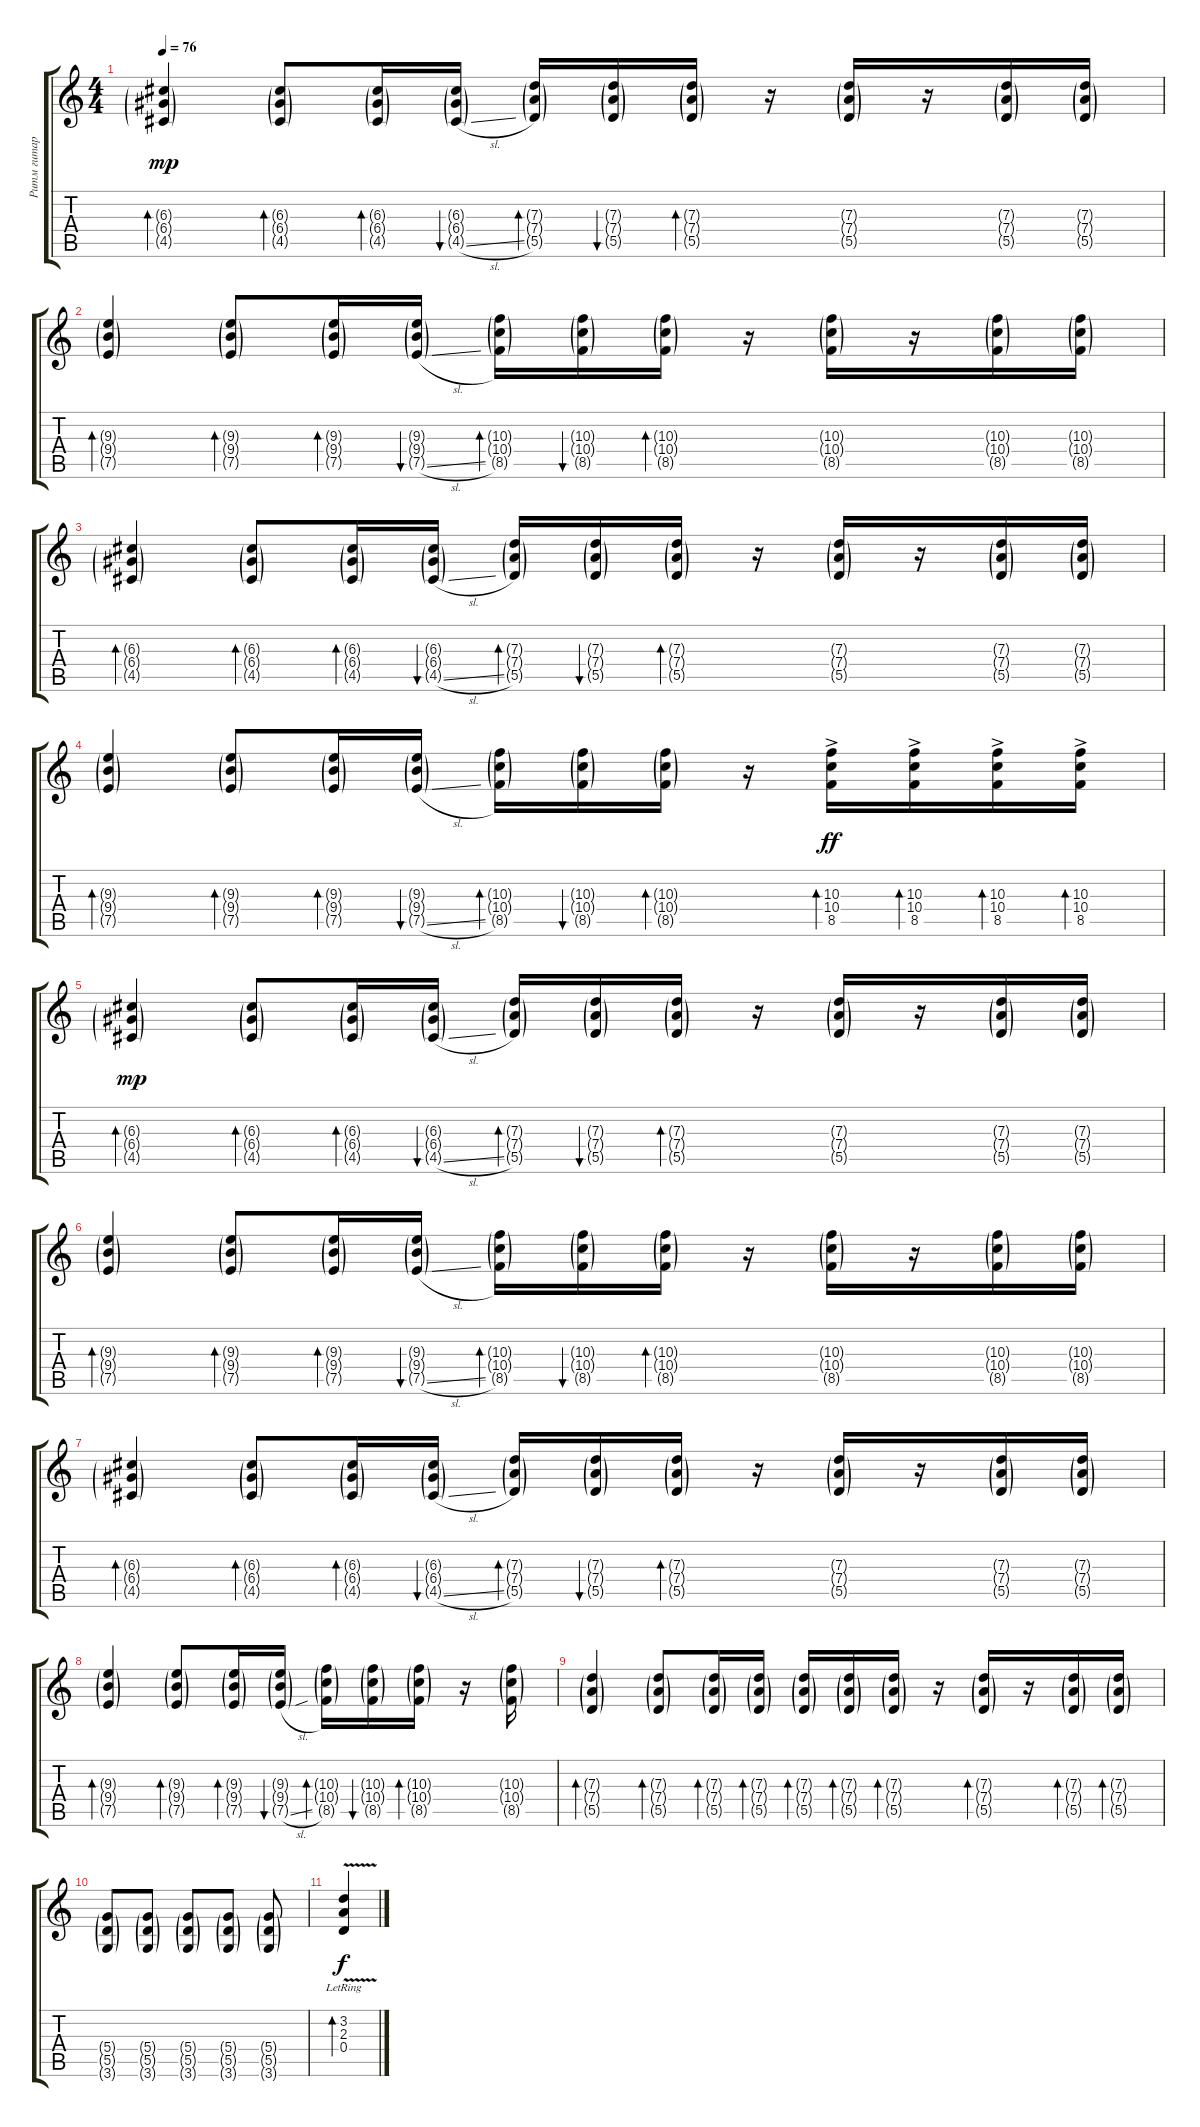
\track ("Ритм гитара" "Ритм гитар") {instrument acousticguitarsteel}
\staff {score tabs}
\tuning (E4 B3 G3 D3 A2 E2) {hide}
\ts (4 4)
\tempo 76
\clef g2
\ks c
(6.3{g} 6.4{g} 4.5{g}).4{bd 60 dy mp} (6.3{g} 6.4{g} 4.5{g}).8{bd 60} (6.3{g} 6.4{g} 4.5{g}).16{bd 60} (6.3{g} 6.4{g} 4.5{sl g}).16{bu 60} (7.3{g} 7.4{g} 5.5{g}).16{bd 60} (7.3{g} 7.4{g} 5.5{g}).16{bu 60} (7.3{g} 7.4{g} 5.5{g}).16{bd 60} r.16 (7.3{g} 7.4{g} 5.5{g}).16 r.16 (7.3{g} 7.4{g} 5.5{g}).16 (7.3{g} 7.4{g} 5.5{g}).16 |
(9.3{g} 9.4{g} 7.5{g}).4{bd 60} (9.3{g} 9.4{g} 7.5{g}).8{bd 60} (9.3{g} 9.4{g} 7.5{g}).16{bd 60} (9.3{g} 9.4{g} 7.5{sl g}).16{bu 60} (10.3{g} 10.4{g} 8.5{g}).16{bd 60} (10.3{g} 10.4{g} 8.5{g}).16{bu 60} (10.3{g} 10.4{g} 8.5{g}).16{bd 60} r.16 (10.3{g} 10.4{g} 8.5{g}).16 r.16 (10.3{g} 10.4{g} 8.5{g}).16 (10.3{g} 10.4{g} 8.5{g}).16 |
(6.3{g} 6.4{g} 4.5{g}).4{bd 60} (6.3{g} 6.4{g} 4.5{g}).8{bd 60} (6.3{g} 6.4{g} 4.5{g}).16{bd 60} (6.3{g} 6.4{g} 4.5{sl g}).16{bu 60} (7.3{g} 7.4{g} 5.5{g}).16{bd 60} (7.3{g} 7.4{g} 5.5{g}).16{bu 60} (7.3{g} 7.4{g} 5.5{g}).16{bd 60} r.16 (7.3{g} 7.4{g} 5.5{g}).16 r.16 (7.3{g} 7.4{g} 5.5{g}).16 (7.3{g} 7.4{g} 5.5{g}).16 |
(9.3{g} 9.4{g} 7.5{g}).4{bd 60} (9.3{g} 9.4{g} 7.5{g}).8{bd 60} (9.3{g} 9.4{g} 7.5{g}).16{bd 60} (9.3{g} 9.4{g} 7.5{sl g}).16{bu 60} (10.3{g} 10.4{g} 8.5{g}).16{bd 60} (10.3{g} 10.4{g} 8.5{g}).16{bu 60} (10.3{g} 10.4{g} 8.5{g}).16{bd 60} r.16 (10.3{ac} 10.4{ac} 8.5{ac}).16{bd 60 dy ff} (10.3{ac} 10.4{ac} 8.5{ac}).16{bd 60} (10.3{ac} 10.4{ac} 8.5{ac}).16{bd 60} (10.3{ac} 10.4{ac} 8.5{ac}).16{bd 60} |
(6.3{g} 6.4{g} 4.5{g}).4{bd 60 dy mp} (6.3{g} 6.4{g} 4.5{g}).8{bd 60} (6.3{g} 6.4{g} 4.5{g}).16{bd 60} (6.3{g} 6.4{g} 4.5{sl g}).16{bu 60} (7.3{g} 7.4{g} 5.5{g}).16{bd 60} (7.3{g} 7.4{g} 5.5{g}).16{bu 60} (7.3{g} 7.4{g} 5.5{g}).16{bd 60} r.16 (7.3{g} 7.4{g} 5.5{g}).16 r.16 (7.3{g} 7.4{g} 5.5{g}).16 (7.3{g} 7.4{g} 5.5{g}).16 |
(9.3{g} 9.4{g} 7.5{g}).4{bd 60} (9.3{g} 9.4{g} 7.5{g}).8{bd 60} (9.3{g} 9.4{g} 7.5{g}).16{bd 60} (9.3{g} 9.4{g} 7.5{sl g}).16{bu 60} (10.3{g} 10.4{g} 8.5{g}).16{bd 60} (10.3{g} 10.4{g} 8.5{g}).16{bu 60} (10.3{g} 10.4{g} 8.5{g}).16{bd 60} r.16 (10.3{g} 10.4{g} 8.5{g}).16 r.16 (10.3{g} 10.4{g} 8.5{g}).16 (10.3{g} 10.4{g} 8.5{g}).16 |
(6.3{g} 6.4{g} 4.5{g}).4{bd 60} (6.3{g} 6.4{g} 4.5{g}).8{bd 60} (6.3{g} 6.4{g} 4.5{g}).16{bd 60} (6.3{g} 6.4{g} 4.5{sl g}).16{bu 60} (7.3{g} 7.4{g} 5.5{g}).16{bd 60} (7.3{g} 7.4{g} 5.5{g}).16{bu 60} (7.3{g} 7.4{g} 5.5{g}).16{bd 60} r.16 (7.3{g} 7.4{g} 5.5{g}).16 r.16 (7.3{g} 7.4{g} 5.5{g}).16 (7.3{g} 7.4{g} 5.5{g}).16 |
(9.3{g} 9.4{g} 7.5{g}).4{bd 60} (9.3{g} 9.4{g} 7.5{g}).8{bd 60} (9.3{g} 9.4{g} 7.5{g}).16{bd 60} (9.3{g} 9.4{g} 7.5{sl g}).16{bu 60} (10.3{g} 10.4{g} 8.5{g}).16{bd 60} (10.3{g} 10.4{g} 8.5{g}).16{bu 60} (10.3{g} 10.4{g} 8.5{g}).16{bd 60} r.16 (10.3{g} 10.4{g} 8.5{g}).16 |
(7.3{g} 7.4{g} 5.5{g}).4{bd 60} (7.3{g} 7.4{g} 5.5{g}).8{bd 60} (7.3{g} 7.4{g} 5.5{g}).16{bd 60} (7.3{g} 7.4{g} 5.5{g}).16{bd 60} (7.3{g} 7.4{g} 5.5{g}).16{bd 60} (7.3{g} 7.4{g} 5.5{g}).16{bd 60} (7.3{g} 7.4{g} 5.5{g}).16{bd 60} r.16 (7.3{g} 7.4{g} 5.5{g}).16{bd 60} r.16 (7.3{g} 7.4{g} 5.5{g}).16{bd 60} (7.3{g} 7.4{g} 5.5{g}).16{bd 60} |
(5.4{g} 5.5{g} 3.6{g}).8 (5.4{g} 5.5{g} 3.6{g}).8 (5.4{g} 5.5{g} 3.6{g}).8 (5.4{g} 5.5{g} 3.6{g}).8 (5.4{g} 5.5{g} 3.6{g}).8 |
(3.2{lr} 2.3{lr} 0.4{v lr}).4{bd 480 dy f}
